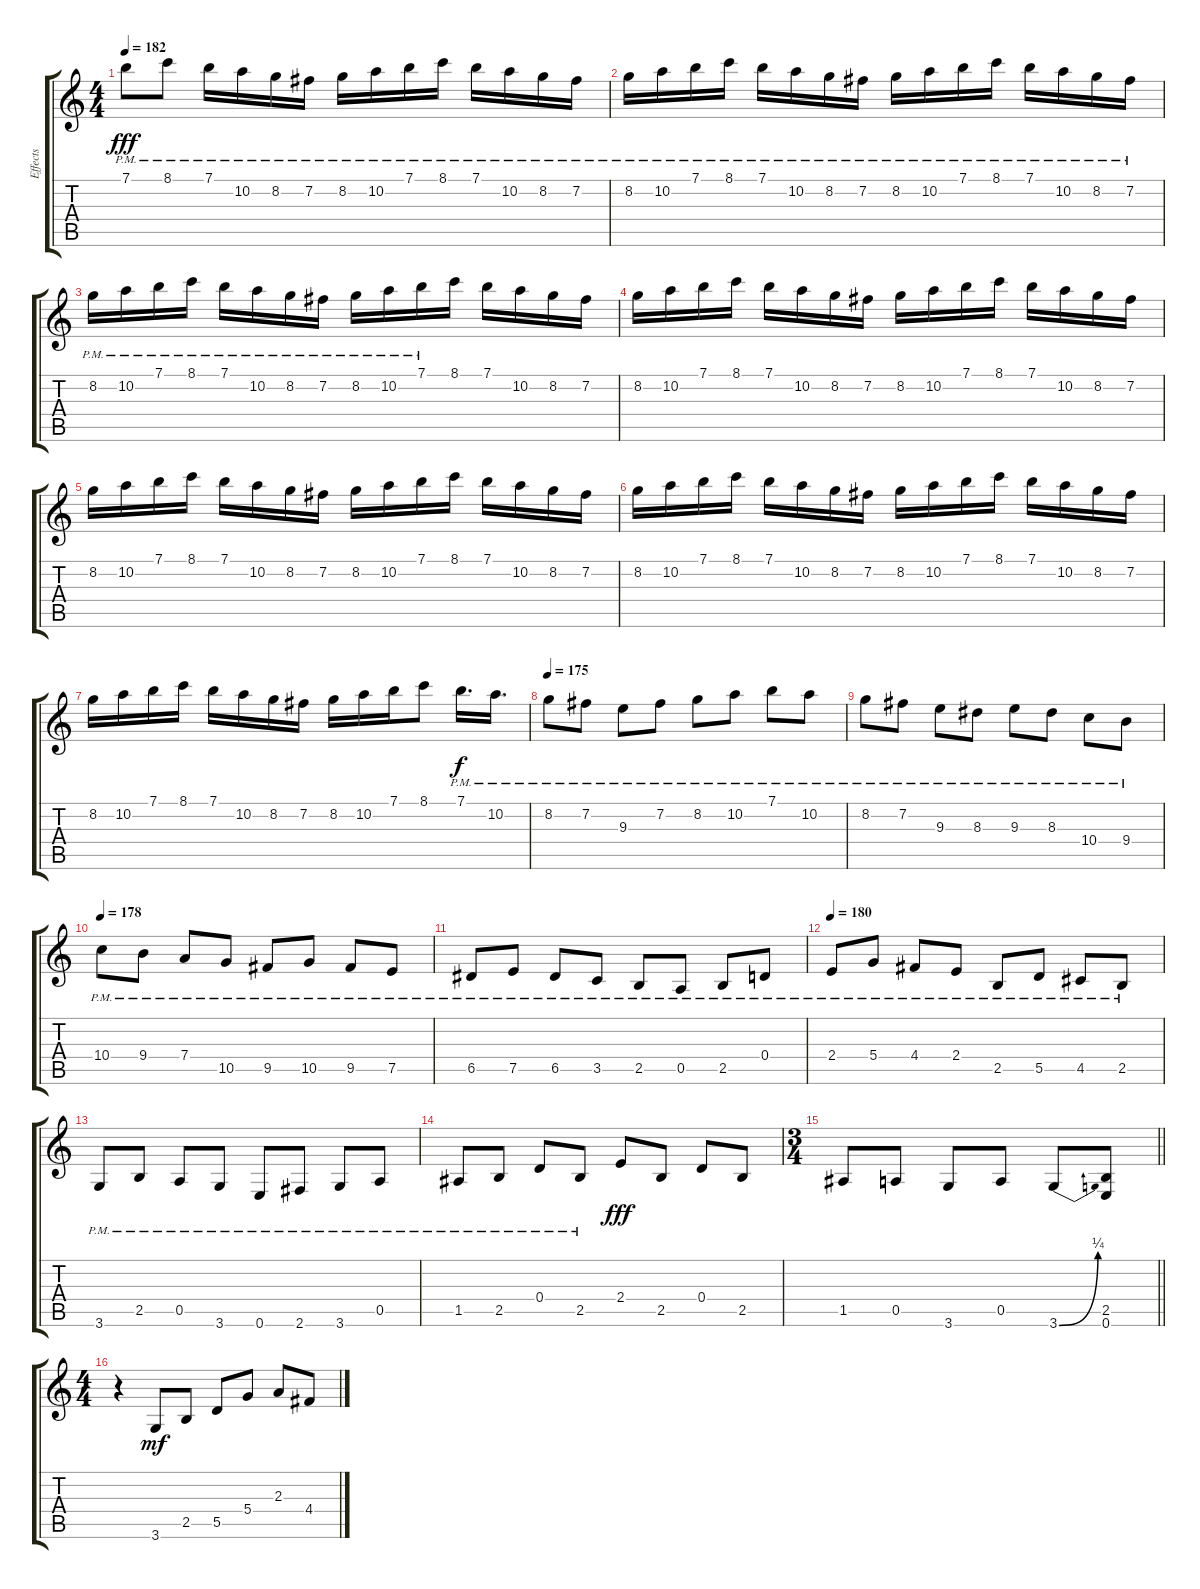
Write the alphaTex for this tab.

\track ("Effects" "Effects") {instrument distortionguitar}
\staff {score tabs}
\tuning (E4 B3 G3 D3 A2 E2) {hide}
\ts (4 4)
\tempo 182
\clef g2
\ks c
7.1{pm}.8{dy fff} 8.1{pm}.8 7.1{pm}.16 10.2{pm}.16 8.2{pm}.16 7.2{pm}.16 8.2{pm}.16 10.2{pm}.16 7.1{pm}.16 8.1{pm}.16 7.1{pm}.16 10.2{pm}.16 8.2{pm}.16 7.2{pm}.16 |
8.2{pm}.16 10.2{pm}.16 7.1{pm}.16 8.1{pm}.16 7.1{pm}.16 10.2{pm}.16 8.2{pm}.16 7.2{pm}.16 8.2{pm}.16 10.2{pm}.16 7.1{pm}.16 8.1{pm}.16 7.1{pm}.16 10.2{pm}.16 8.2{pm}.16 7.2{pm}.16 |
8.2{pm}.16 10.2{pm}.16 7.1{pm}.16 8.1{pm}.16 7.1{pm}.16 10.2{pm}.16 8.2{pm}.16 7.2{pm}.16 8.2{pm}.16 10.2{pm}.16 7.1{pm}.16 8.1.16 7.1.16 10.2.16 8.2.16 7.2.16 |
8.2.16 10.2.16 7.1.16 8.1.16 7.1.16 10.2.16 8.2.16 7.2.16 8.2.16 10.2.16 7.1.16 8.1.16 7.1.16 10.2.16 8.2.16 7.2.16 |
8.2.16 10.2.16 7.1.16 8.1.16 7.1.16 10.2.16 8.2.16 7.2.16 8.2.16 10.2.16 7.1.16 8.1.16 7.1.16 10.2.16 8.2.16 7.2.16 |
8.2.16 10.2.16 7.1.16 8.1.16 7.1.16 10.2.16 8.2.16 7.2.16 8.2.16 10.2.16 7.1.16 8.1.16 7.1.16 10.2.16 8.2.16 7.2.16 |
8.2.16 10.2.16 7.1.16 8.1.16 7.1.16 10.2.16 8.2.16 7.2.16 8.2.16 10.2.16 7.1.16 8.1.8 7.1{pm}.16{d dy f} 10.2{pm}.16{d} |
\tempo 175
8.2{pm}.8 7.2{pm}.8 9.3{pm}.8 7.2{pm}.8 8.2{pm}.8 10.2{pm}.8 7.1{pm}.8 10.2{pm}.8 |
8.2{pm}.8 7.2{pm}.8 9.3{pm}.8 8.3{pm}.8 9.3{pm}.8 8.3{pm}.8 10.4{pm}.8 9.4{pm}.8 |
\tempo 178
10.4{pm}.8 9.4{pm}.8 7.4{pm}.8 10.5{pm}.8 9.5{pm}.8 10.5{pm}.8 9.5{pm}.8 7.5{pm}.8 |
6.5{pm}.8 7.5{pm}.8 6.5{pm}.8 3.5{pm}.8 2.5{pm}.8 0.5{pm}.8 2.5{pm}.8 0.4{pm}.8 |
\tempo 180
2.4{pm}.8 5.4{pm}.8 4.4{pm}.8 2.4{pm}.8 2.5{pm}.8 5.5{pm}.8 4.5{pm}.8 2.5{pm}.8 |
3.6{pm}.8 2.5{pm}.8 0.5{pm}.8 3.6{pm}.8 0.6{pm}.8 2.6{pm}.8 3.6{pm}.8 0.5{pm}.8 |
1.5{pm}.8 2.5{pm}.8 0.4{pm}.8 2.5{pm}.8 2.4.8{dy fff instrument distortionguitar} 2.5.8 0.4.8{instrument acousticguitarnylon} 2.5.8 |
\ts (3 4)
\barLineRight lightlight
1.5.8 0.5.8 3.6.8 0.5.8 3.6{be (bend 0 0 60 1)}.8{instrument distortionguitar} (2.5 0.6).8 |
\ts (4 4)
r.4{volume 7} 3.6.8{dy mf} 2.5.8 5.5.8 5.4.8 2.3.8 4.4.8
